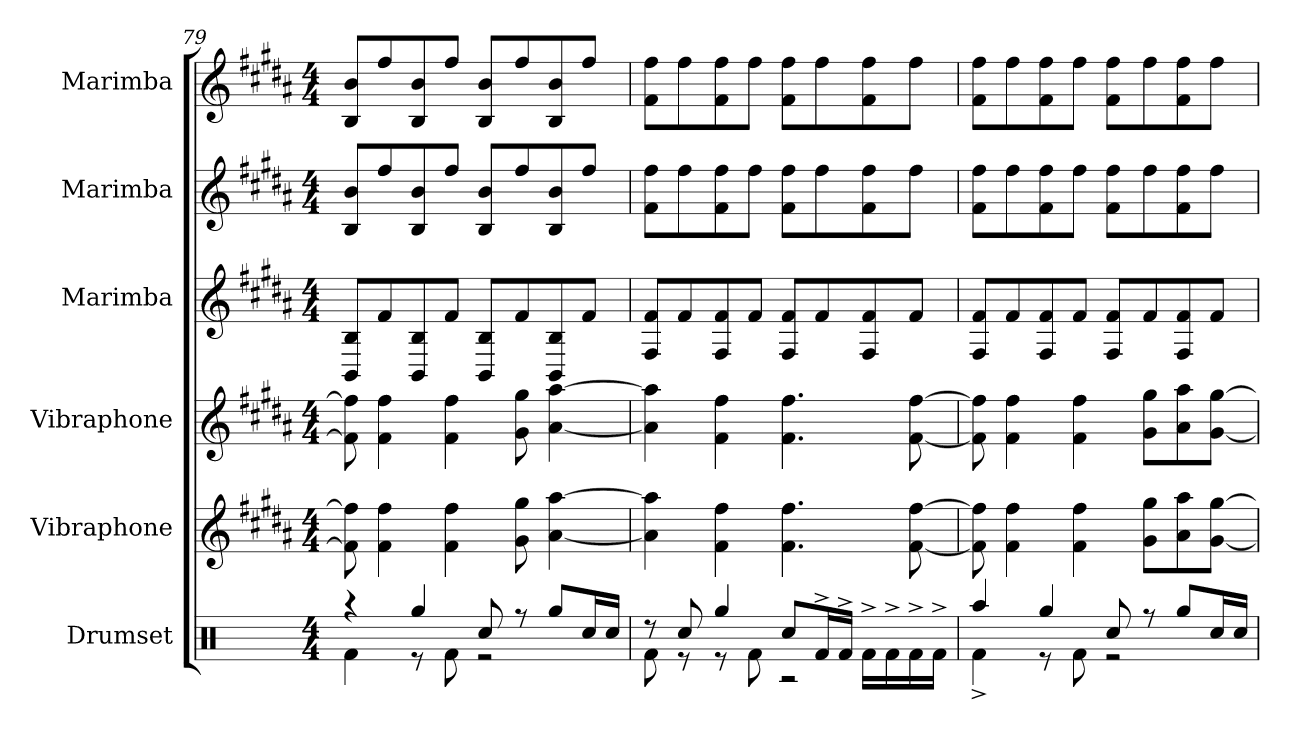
**kern	**kern	**kern	**kern	**kern	**kern
*part6	*part5	*part4	*part3	*part2	*part1
*staff6	*staff5	*staff4	*staff3	*staff2	*staff1
*I"Drumset	*I"Vibraphone	*I"Vibraphone	*I"Marimba	*I"Marimba	*I"Marimba
*I'Drs.	*I'Vib.	*I'Vib.	*I'Mrm.	*I'Mrm.	*I'Mrm.
*clefX	*clefG2	*clefG2	*clefG2	*clefG2	*clefG2
*k[]	*k[f#c#g#d#a#]	*k[f#c#g#d#a#]	*k[f#c#g#d#a#]	*k[f#c#g#d#a#]	*k[f#c#g#d#a#]
*M4/4	*M4/4	*M4/4	*M4/4	*M4/4	*M4/4
=79	=79	=79	=79	=79	=79
*^	*	*	*	*	*
4r	4Rf\	8f#\] 8ff#\]	8f#\] 8ff#\]	8BB/ 8B/L	8B/ 8b/L	8B/ 8b/L
.	.	4f#\ 4ff#\	4f#\ 4ff#\	8f#/	8ff#/	8ff#/
4Rgg/	8r	.	.	8BB/ 8B/	8B/ 8b/	8B/ 8b/
.	8Rf\	4f#\ 4ff#\	4f#\ 4ff#\	8f#/J	8ff#/J	8ff#/J
8Rcc/	2r	.	.	8BB/ 8B/L	8B/ 8b/L	8B/ 8b/L
8r	.	8g#\ 8gg#\	8g#\ 8gg#\	8f#/	8ff#/	8ff#/
8Rgg/L	.	[4a#\ [4aa#\	[4a#\ [4aa#\	8BB/ 8B/	8B/ 8b/	8B/ 8b/
16Rcc/L	.	.	.	8f#/J	8ff#/J	8ff#/J
16Rcc/JJ	.	.	.	.	.	.
=80	=80	=80	=80	=80	=80	=80
8r	8Rf\	4a#\] 4aa#\]	4a#\] 4aa#\]	8F#/ 8f#/L	8f#\ 8ff#\L	8f#\ 8ff#\L
8Rcc/	8r	.	.	8f#/	8ff#\	8ff#\
4Rgg/	8r	4f#\ 4ff#\	4f#\ 4ff#\	8F#/ 8f#/	8f#\ 8ff#\	8f#\ 8ff#\
.	8Rf\	.	.	8f#/J	8ff#\J	8ff#\J
8Rcc/L	2r	4.f#\ 4.ff#\	4.f#\ 4.ff#\	8F#/ 8f#/L	8f#\ 8ff#\L	8f#\ 8ff#\L
16Rf^/L	.	.	.	8f#/	8ff#\	8ff#\
16Rf^/JJ	.	.	.	.	.	.
16Rf^\LL	.	.	.	8F#/ 8f#/	8f#\ 8ff#\	8f#\ 8ff#\
16Rf^\	.	.	.	.	.	.
16Rf^\	.	[8f#\ [8ff#\	[8f#\ [8ff#\	8f#/J	8ff#\J	8ff#\J
16Rf^\JJ	.	.	.	.	.	.
!!LO:LB:g=z
=81	=81	=81	=81	=81	=81	=81
4Raa/	4Rf^\	8f#\] 8ff#\]	8f#\] 8ff#\]	8F#/ 8f#/L	8f#\ 8ff#\L	8f#\ 8ff#\L
.	.	4f#\ 4ff#\	4f#\ 4ff#\	8f#/	8ff#\	8ff#\
4Rgg/	8r	.	.	8F#/ 8f#/	8f#\ 8ff#\	8f#\ 8ff#\
.	8Rf\	4f#\ 4ff#\	4f#\ 4ff#\	8f#/J	8ff#\J	8ff#\J
8Rcc/	2r	.	.	8F#/ 8f#/L	8f#\ 8ff#\L	8f#\ 8ff#\L
8r	.	8g#\ 8gg#\L	8g#\ 8gg#\L	8f#/	8ff#\	8ff#\
8Rgg/L	.	8a#\ 8aa#\	8a#\ 8aa#\	8F#/ 8f#/	8f#\ 8ff#\	8f#\ 8ff#\
16Rcc/L	.	[8g#\ [8gg#\J	[8g#\ [8gg#\J	8f#/J	8ff#\J	8ff#\J
16Rcc/JJ	.	.	.	.	.	.
*v	*v	*	*	*	*	*
=	=	=	=	=	=
*-	*-	*-	*-	*-	*-
